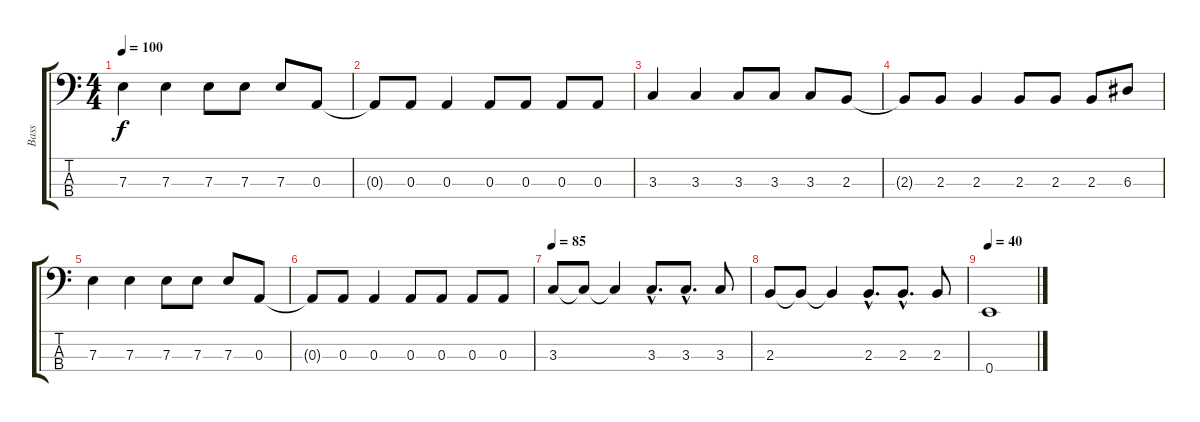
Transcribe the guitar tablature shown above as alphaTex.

\track ("Bass" "Bass") {instrument electricbassfinger}
\staff {score tabs}
\tuning (G2 D2 A1 E1) {hide}
\ts (4 4)
\tempo 100
\clef f4
\ks c
7.3.4{dy f} 7.3.4 7.3.8 7.3.8 7.3.8 0.3.8 |
0.3{t}.8 0.3.8 0.3.4 0.3.8 0.3.8 0.3.8 0.3.8 |
3.3.4 3.3.4 3.3.8 3.3.8 3.3.8 2.3.8 |
2.3{t}.8 2.3.8 2.3.4 2.3.8 2.3.8 2.3.8 6.3.8 |
7.3.4 7.3.4 7.3.8 7.3.8 7.3.8 0.3.8 |
0.3{t}.8 0.3.8 0.3.4 0.3.8 0.3.8 0.3.8 0.3.8 |
\tempo 85
3.3.8 3.3{t}.8 3.3{t}.4 3.3{hac}.8{d} 3.3{hac}.8{d} 3.3.8 |
2.3.8 2.3{t}.8 2.3{t}.4 2.3{hac}.8{d} 2.3{hac}.8{d} 2.3.8 |
\tempo 40
0.4.1
